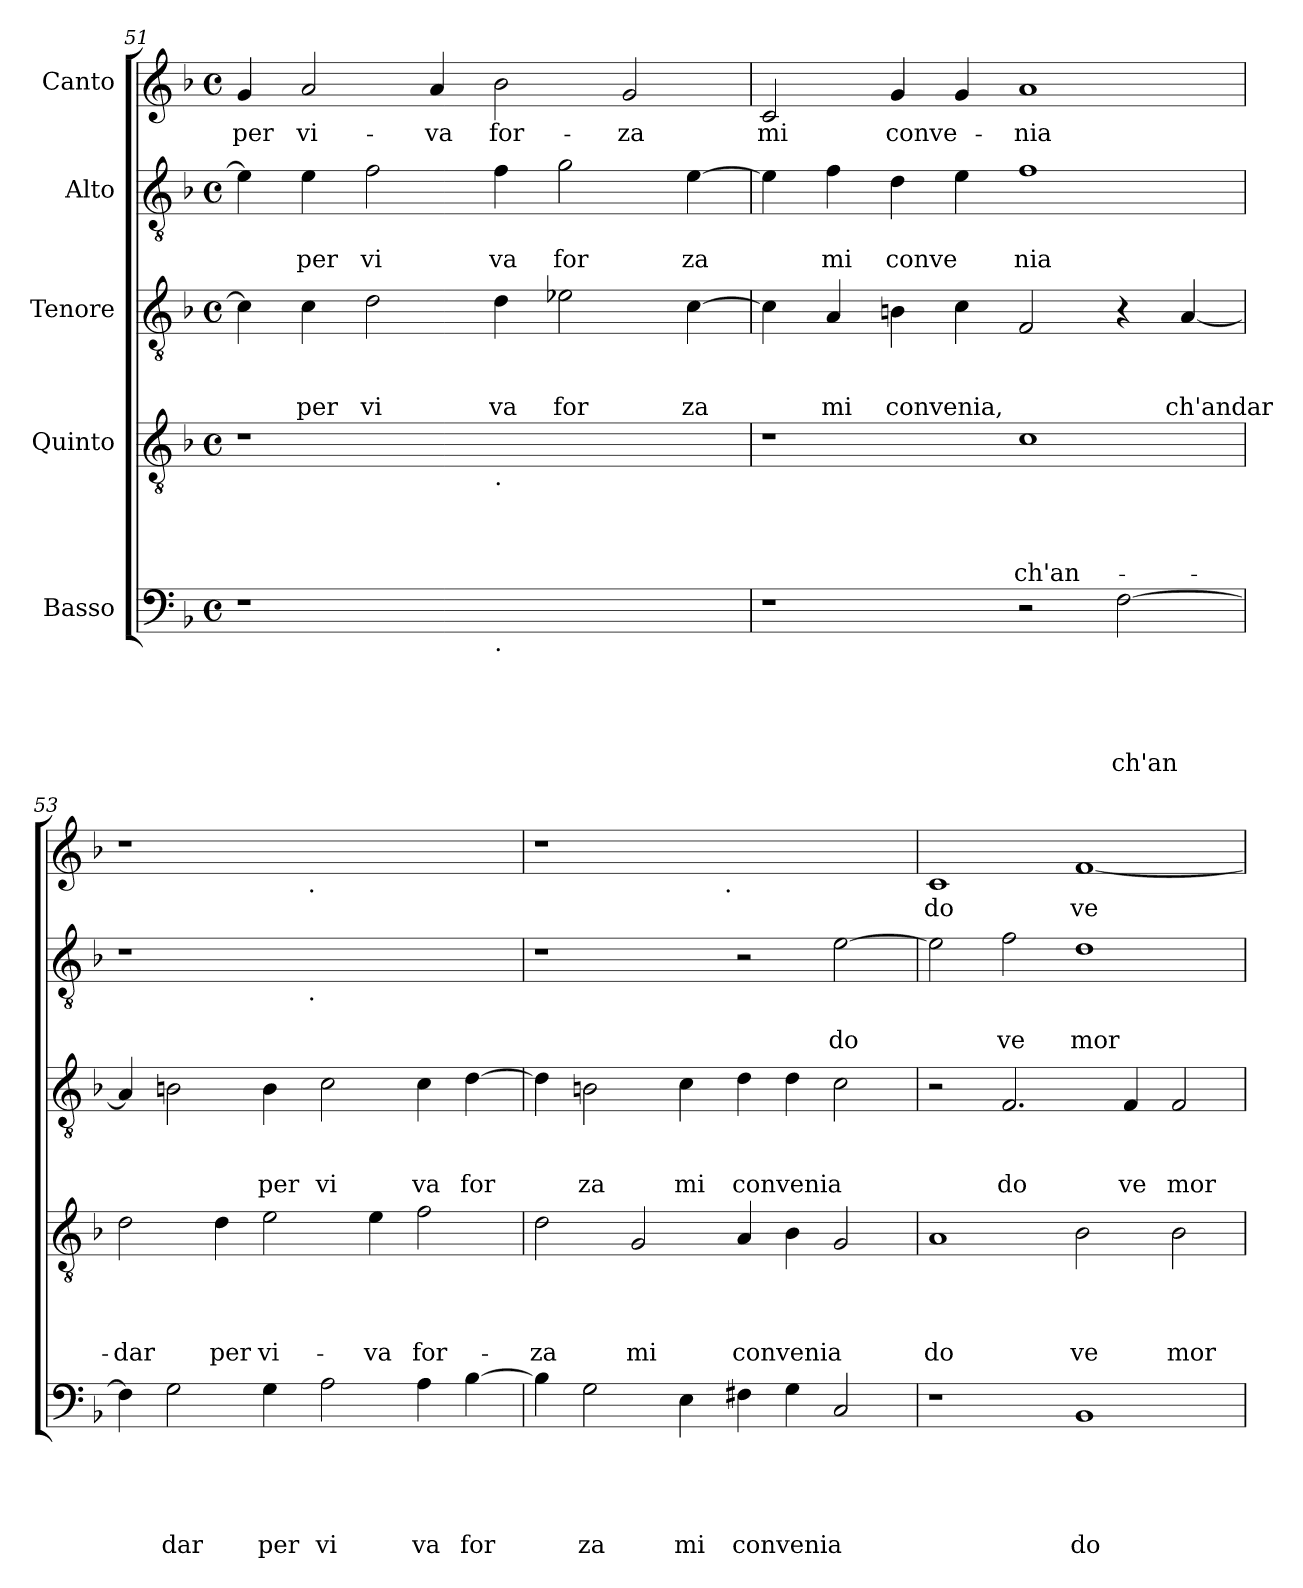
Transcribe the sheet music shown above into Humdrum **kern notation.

**kern	**text	**text	**text	**text	**text	**kern	**text	**text	**text	**text	**kern	**text	**text	**text	**kern	**text	**text	**kern	**text
*part5	*part5	*part5	*part5	*part5	*part5	*part4	*part4	*part4	*part4	*part4	*part3	*part3	*part3	*part3	*part2	*part2	*part2	*part1	*part1
*staff5	*staff5	*staff5	*staff5	*staff5	*staff5	*staff4	*staff4	*staff4	*staff4	*staff4	*staff3	*staff3	*staff3	*staff3	*staff2	*staff2	*staff2	*staff1	*staff1
*I"Basso	*	*	*	*	*	*I"Quinto	*	*	*	*	*I"Tenore	*	*	*	*I"Alto	*	*	*I"Canto	*
*clefF4	*	*	*	*	*	*clefGv2	*	*	*	*	*clefGv2	*	*	*	*clefGv2	*	*	*clefG2	*
*k[b-]	*	*	*	*	*	*k[b-]	*	*	*	*	*k[b-]	*	*	*	*k[b-]	*	*	*k[b-]	*
*F:	*	*	*	*	*	*F:	*	*	*	*	*F:	*	*	*	*F:	*	*	*F:	*
*M4/4	*	*	*	*	*	*M4/4	*	*	*	*	*M4/4	*	*	*	*M4/4	*	*	*M4/4	*
*met(c)	*	*	*	*	*	*met(c)	*	*	*	*	*met(c)	*	*	*	*met(c)	*	*	*met(c)	*
=51	=51	=51	=51	=51	=51	=51	=51	=51	=51	=51	=51	=51	=51	=51	=51	=51	=51	=51	=51
!	!	!	!	!	!	!	!	!	!	!	!	!	!	!	!	!	!	!	!LO:LY:b
1r	.	.	.	.	.	1r	.	.	.	.	4c\]	.	.	.	4e\]	.	.	4g/	per
!	!	!	!	!	!	!	!	!	!	!	!	!	!	!LO:LY:b	!	!	!LO:LY:b	!	!LO:LY:b
.	.	.	.	.	.	.	.	.	.	.	4c\	.	.	per	4e\	.	per	2a/	vi-
!	!	!	!	!	!	!	!	!	!	!	!	!	!	!LO:LY:b	!	!	!LO:LY:b	!	!
.	.	.	.	.	.	.	.	.	.	.	2d\	.	.	vi	2f\	.	vi	.	.
!	!	!	!	!	!	!	!	!	!	!	!	!	!	!	!	!	!	!	!LO:LY:b
.	.	.	.	.	.	.	.	.	.	.	.	.	.	.	.	.	.	4a/	-va
!	!	!	!	!	!	!LO:TX:b:t=.	!	!	!	!	!	!	!	!	!	!	!	!	!
!LO:TX:b:t=.	!	!	!	!	!	!	!	!	!	!	!	!	!	!	!	!	!	!	!
!	!	!	!	!	!	!	!	!	!	!	!	!	!	!LO:LY:b	!	!	!LO:LY:b	!	!LO:LY:b
1ryy	.	.	.	.	.	1ryy	.	.	.	.	4d\	.	.	va	4f\	.	va	2b-\	for-
!	!	!	!	!	!	!	!	!	!	!	!	!	!	!LO:LY:b	!	!	!LO:LY:b	!	!
.	.	.	.	.	.	.	.	.	.	.	2e-X\	.	.	for	2g\	.	for	.	.
!	!	!	!	!	!	!	!	!	!	!	!	!	!	!	!	!	!	!	!LO:LY:b
.	.	.	.	.	.	.	.	.	.	.	.	.	.	.	.	.	.	2g/	-za
!	!	!	!	!	!	!	!	!	!	!	!	!	!	!LO:LY:b	!	!	!LO:LY:b	!	!
.	.	.	.	.	.	.	.	.	.	.	[>4c\	.	.	za	[>4e\	.	za	.	.
=52	=52	=52	=52	=52	=52	=52	=52	=52	=52	=52	=52	=52	=52	=52	=52	=52	=52	=52	=52
!	!	!	!	!	!	!	!	!	!	!	!	!	!	!	!	!	!	!	!LO:LY:b
1r	.	.	.	.	.	1r	.	.	.	.	4c\]	.	.	.	4e\]	.	.	2c/	mi
!	!	!	!	!	!	!	!	!	!	!	!	!	!	!LO:LY:b	!	!	!LO:LY:b	!	!
.	.	.	.	.	.	.	.	.	.	.	4A/	.	.	mi	4f\	.	mi	.	.
!	!	!	!	!	!	!	!	!	!	!	!	!	!	!LO:LY:b	!	!	!LO:LY:b	!	!LO:LY:b
.	.	.	.	.	.	.	.	.	.	.	4Bn\	.	.	convenia,	4d\	.	conve	4g/	conve-
.	.	.	.	.	.	.	.	.	.	.	4c\	.	.	.	4e\	.	.	4g/	.
!	!	!	!	!	!	!	!	!	!	!LO:LY:b	!	!	!	!	!	!	!LO:LY:b	!	!LO:LY:b
2r	.	.	.	.	.	1c	.	.	.	ch'an-	2F/	.	.	.	1f	.	nia	1a	-nia
!	!	!	!	!	!LO:LY:b	!	!	!	!	!	!	!	!	!	!	!	!	!	!
[>2F\	.	.	.	.	ch'an	.	.	.	.	.	4r	.	.	.	.	.	.	.	.
!	!	!	!	!	!	!	!	!	!	!	!	!	!	!LO:LY:b	!	!	!	!	!
.	.	.	.	.	.	.	.	.	.	.	[<4A/	.	.	ch'andar	.	.	.	.	.
=53	=53	=53	=53	=53	=53	=53	=53	=53	=53	=53	=53	=53	=53	=53	=53	=53	=53	=53	=53
!	!	!	!	!	!	!	!	!	!	!LO:LY:b	!	!	!	!	!	!	!	!	!
*	*	*	*	*	*	*	*	*	*	*	*	*	*	*	*^	*	*	*^	*
4F\]	.	.	.	.	.	2d\	.	.	.	-dar	4A/]	.	.	.	1r	2ryy	.	.	1r	2ryy	.
!	!	!	!	!	!LO:LY:b	!	!	!	!	!	!	!	!	!	!	!	!	!	!	!	!
2G\	.	.	.	.	dar	.	.	.	.	.	2Bn\	.	.	.	.	.	.	.	.	.	.
!	!	!	!	!	!	!	!	!	!	!LO:LY:b	!	!	!	!	!	!	!	!	!	!	!
.	.	.	.	.	.	4d\	.	.	.	per	.	.	.	.	.	4...ryy	.	.	.	4...ryy	.
!	!	!	!	!	!LO:LY:b	!	!	!	!	!LO:LY:b	!	!	!	!LO:LY:b	!	!	!	!	!	!	!
4G\	.	.	.	.	per	2e\	.	.	.	vi-	4B\	.	.	per	.	.	.	.	.	.	.
!	!	!	!	!	!	!	!	!	!	!	!	!	!	!	!	!	!	!	!	!LO:TX:b:t=.	!
!	!	!	!	!	!	!	!	!	!	!	!	!	!	!	!	!LO:TX:b:t=.	!	!	!	!	!
.	.	.	.	.	.	.	.	.	.	.	.	.	.	.	.	1ryy	.	.	.	1ryy	.
!	!	!	!	!	!LO:LY:b	!	!	!	!	!	!	!	!	!LO:LY:b	!	!	!	!	!	!	!
2A\	.	.	.	.	vi	.	.	.	.	.	2c\	.	.	vi	1ryy	.	.	.	1ryy	.	.
!	!	!	!	!	!	!	!	!	!	!LO:LY:b	!	!	!	!	!	!	!	!	!	!	!
.	.	.	.	.	.	4e\	.	.	.	-va	.	.	.	.	.	.	.	.	.	.	.
!	!	!	!	!	!LO:LY:b	!	!	!	!	!LO:LY:b	!	!	!	!LO:LY:b	!	!	!	!	!	!	!
4A\	.	.	.	.	va	2f\	.	.	.	for-	4c\	.	.	va	.	.	.	.	.	.	.
!	!	!	!	!	!LO:LY:b	!	!	!	!	!	!	!	!	!LO:LY:b	!	!	!	!	!	!	!
[<4B-\	.	.	.	.	for	.	.	.	.	.	[<4d\	.	.	for	.	.	.	.	.	.	.
.	.	.	.	.	.	.	.	.	.	.	.	.	.	.	.	32ryy	.	.	.	32ryy	.
!!LO:LB:g=z	!!
=54	=54	=54	=54	=54	=54	=54	=54	=54	=54	=54	=54	=54	=54	=54	=54	=54	=54	=54	=54	=54	=54
!	!	!	!	!	!	!	!	!	!	!LO:LY:b	!	!	!	!	!	!	!	!	!	!	!
*	*	*	*	*	*	*	*	*	*	*	*	*	*	*	*v	*v	*	*	*	*	*
4B-\]	.	.	.	.	.	2d\	.	.	.	-za	4d\]	.	.	.	1r	.	.	1r	2ryy	.
!	!	!	!	!	!LO:LY:b	!	!	!	!	!	!	!	!	!LO:LY:b	!	!	!	!	!	!
2G\	.	.	.	.	za	.	.	.	.	.	2Bn\	.	.	za	.	.	.	.	.	.
!	!	!	!	!	!	!	!	!	!	!LO:LY:b	!	!	!	!	!	!	!	!	!	!
.	.	.	.	.	.	2G/	.	.	.	mi	.	.	.	.	.	.	.	.	4...ryy	.
!	!	!	!	!	!LO:LY:b	!	!	!	!	!	!	!	!	!LO:LY:b	!	!	!	!	!	!
4E\	.	.	.	.	mi	.	.	.	.	.	4c\	.	.	mi	.	.	.	.	.	.
!	!	!	!	!	!	!	!	!	!	!	!	!	!	!	!	!	!	!	!LO:TX:b:t=.	!
.	.	.	.	.	.	.	.	.	.	.	.	.	.	.	.	.	.	.	1ryy	.
!	!	!	!	!	!LO:LY:b	!	!	!	!	!LO:LY:b	!	!	!	!LO:LY:b	!	!	!	!	!	!
4F#X\	.	.	.	.	convenia	4A/	.	.	.	convenia	4d\	.	.	convenia	2r	.	.	1ryy	.	.
4G\	.	.	.	.	.	4B-\	.	.	.	.	4d\	.	.	.	.	.	.	.	.	.
!	!	!	!	!	!	!	!	!	!	!	!	!	!	!	!	!	!LO:LY:b	!	!	!
2C/	.	.	.	.	.	2G/	.	.	.	.	2c\	.	.	.	[>2e\	.	do	.	.	.
.	.	.	.	.	.	.	.	.	.	.	.	.	.	.	.	.	.	.	32ryy	.
=55	=55	=55	=55	=55	=55	=55	=55	=55	=55	=55	=55	=55	=55	=55	=55	=55	=55	=55	=55	=55
!	!	!	!	!	!	!	!	!	!	!LO:LY:b	!	!	!	!	!	!	!	!	!	!LO:LY:b
*	*	*	*	*	*	*	*	*	*	*	*	*	*	*	*	*	*	*v	*v	*
1r	.	.	.	.	.	1A	.	.	.	do	2r	.	.	.	2e\]	.	.	1c	do
!	!	!	!	!	!	!	!	!	!	!	!	!	!	!LO:LY:b	!	!	!LO:LY:b	!	!
.	.	.	.	.	.	.	.	.	.	.	2.F/	.	.	do	2f\	.	ve	.	.
!	!	!	!	!	!LO:LY:b	!	!	!	!	!LO:LY:b	!	!	!	!	!	!	!LO:LY:b	!	!LO:LY:b
1BB-	.	.	.	.	do	2B-\	.	.	.	ve	.	.	.	.	1d	.	mor	[<1f	ve
!	!	!	!	!	!	!	!	!	!	!	!	!	!	!LO:LY:b	!	!	!	!	!
.	.	.	.	.	.	.	.	.	.	.	4F/	.	.	ve	.	.	.	.	.
!	!	!	!	!	!	!	!	!	!	!LO:LY:b	!	!	!	!LO:LY:b	!	!	!	!	!
.	.	.	.	.	.	2B-\	.	.	.	mor	2F/	.	.	mor	.	.	.	.	.
=	=	=	=	=	=	=	=	=	=	=	=	=	=	=	=	=	=	=	=
*-	*-	*-	*-	*-	*-	*-	*-	*-	*-	*-	*-	*-	*-	*-	*-	*-	*-	*-	*-
